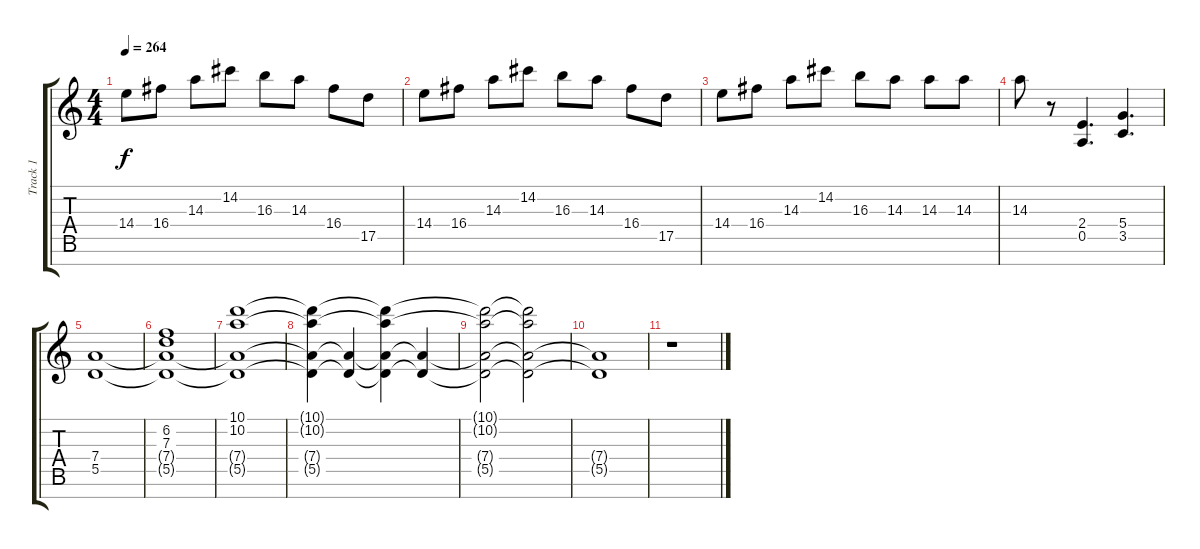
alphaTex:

\track ("Track 1" "Track 1") {instrument distortionguitar}
\staff {score tabs}
\tuning (E4 B3 G3 D3 A2 E2 B1) {hide}
\ts (4 4)
\tempo 264
\clef g2
\ks c
14.4.8{dy f} 16.4.8 14.3.8 14.2.8 16.3.8 14.3.8 16.4.8 17.5.8 |
14.4.8 16.4.8 14.3.8 14.2.8 16.3.8 14.3.8 16.4.8 17.5.8 |
14.4.8 16.4.8 14.3.8 14.2.8 16.3.8 14.3.8 14.3.8 14.3.8 |
14.3.8 r.8 (2.4 0.5).4{d} (5.4 3.5).4{d} |
(7.4 5.5).1 |
(6.2 7.3 7.4{t} 5.5{t}).1 |
(10.1 10.2 7.4{t} 5.5{t}).1 |
(10.1{t} 10.2{t} 7.4{t} 5.5{t}).4 (7.4{t} 5.5{t}).4{volume 14} (10.1{t} 10.2{t} 7.4{t} 5.5{t}).4{volume 13} (7.4{t} 5.5{t}).4{volume 11} |
(10.1{t} 10.2{t} 7.4{t} 5.5{t}).2{volume 9} (10.1{t} 10.2{t} 7.4{t} 5.5{t}).2{volume 7} |
(7.4{t} 5.5{t}).1{volume 5} |
r.1{volume 16}
